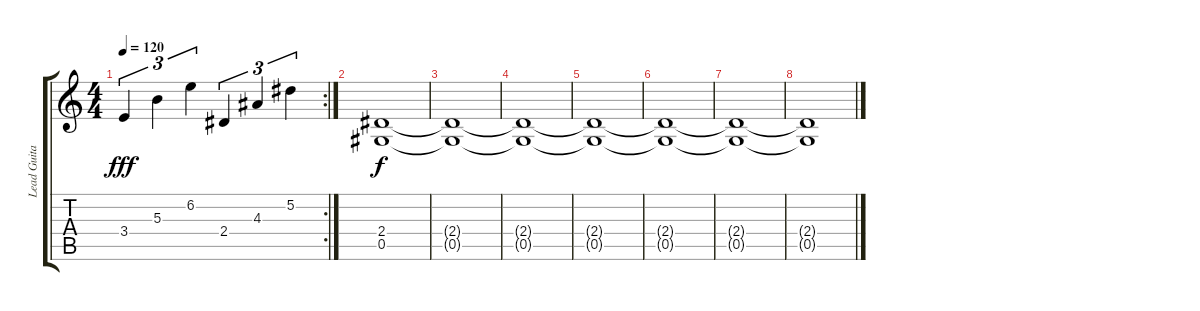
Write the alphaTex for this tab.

\track ("Lead Guitar" "Lead Guita") {instrument distortionguitar}
\staff {score tabs}
\tuning (Eb4 Bb3 Gb3 Db3 Ab2 Db2) {hide}
\rc 2
\ts (4 4)
\tempo 120
\clef g2
\ks c
3.4.4{tu (3 2) dy fff instrument electricguitarclean} 5.3.4{tu (3 2)} 6.2.4{tu (3 2)} 2.4.4{tu (3 2)} 4.3.4{tu (3 2)} 5.2.4{tu (3 2)} |
(2.4 0.5).1{dy f instrument distortionguitar} |
(2.4{t} 0.5{t}).1 |
(2.4{t} 0.5{t}).1{volume 0} |
(2.4{t} 0.5{t}).1 |
(2.4{t} 0.5{t}).1 |
(2.4{t} 0.5{t}).1 |
(2.4{t} 0.5{t}).1
